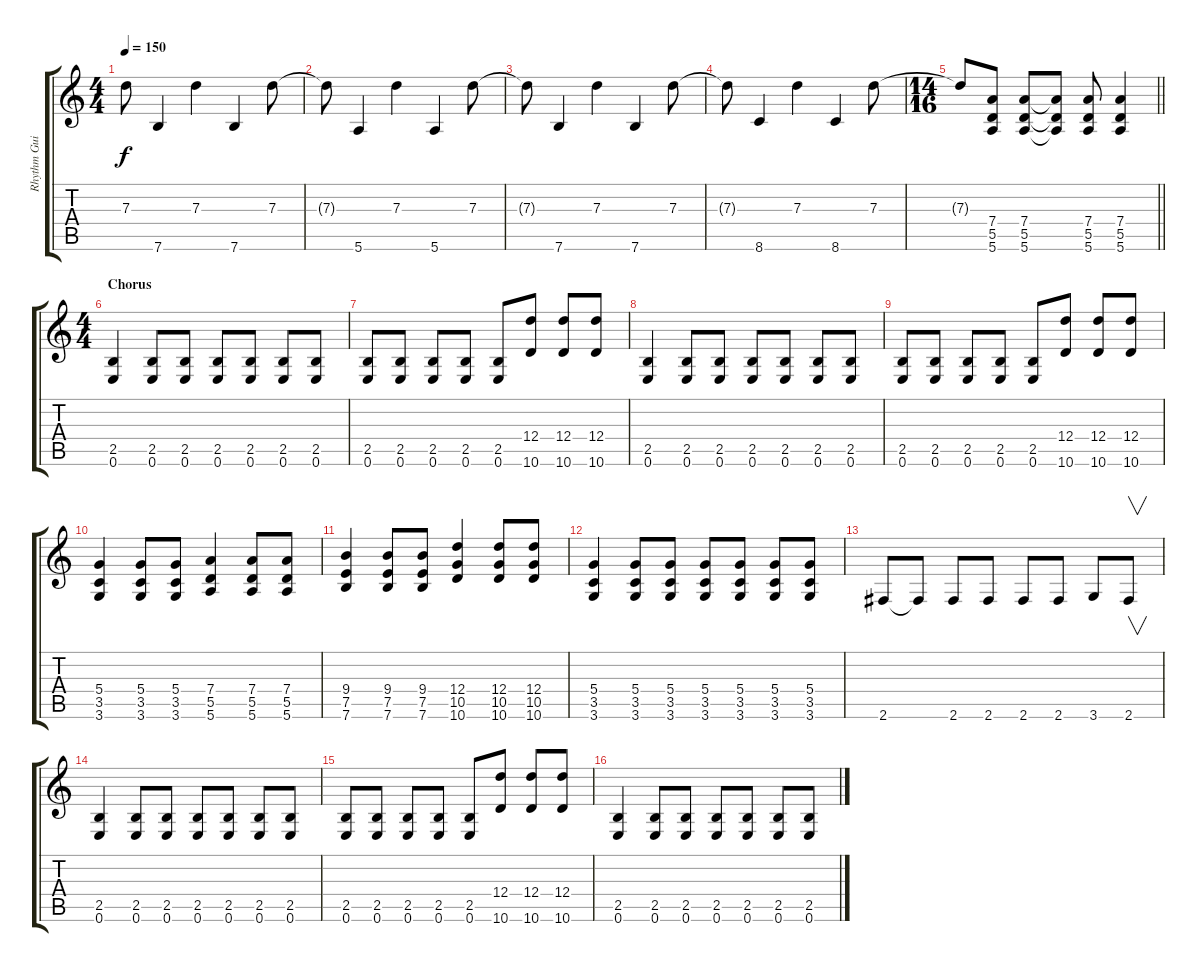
\track ("Rhythm Guitar" "Rhythm Gui") {instrument electricguitarjazz}
\staff {score tabs}
\tuning (E4 B3 G3 D3 A2 E2) {hide}
\ts (4 4)
\tempo 150
\clef g2
\ks c
7.3{t}.8{dy f} 7.6.4 7.3.4 7.6.4 7.3.8 |
7.3{t}.8 5.6.4 7.3.4 5.6.4 7.3.8 |
7.3{t}.8 7.6.4 7.3.4 7.6.4 7.3.8 |
7.3{t}.8 8.6.4 7.3.4 8.6.4 7.3.8 |
\ts (14 16)
\barLineRight lightlight
7.3{t}.8 (7.4 5.5 5.6).8{volume 16 instrument distortionguitar} (7.4 5.5 5.6).8 (7.4{t} 5.5{t} 5.6{t}).8 (7.4 5.5 5.6).8 (7.4 5.5 5.6).4 |
\ts (4 4)
\section ("" "Chorus")
(2.5 0.6).4 (2.5 0.6).8 (2.5 0.6).8 (2.5 0.6).8 (2.5 0.6).8 (2.5 0.6).8 (2.5 0.6).8 |
(2.5 0.6).8 (2.5 0.6).8 (2.5 0.6).8 (2.5 0.6).8 (2.5 0.6).8 (12.4 10.6).8 (12.4 10.6).8 (12.4 10.6).8 |
(2.5 0.6).4 (2.5 0.6).8 (2.5 0.6).8 (2.5 0.6).8 (2.5 0.6).8 (2.5 0.6).8 (2.5 0.6).8 |
(2.5 0.6).8 (2.5 0.6).8 (2.5 0.6).8 (2.5 0.6).8 (2.5 0.6).8 (12.4 10.6).8 (12.4 10.6).8 (12.4 10.6).8 |
(5.4 3.5 3.6).4 (5.4 3.5 3.6).8 (5.4 3.5 3.6).8 (7.4 5.5 5.6).4 (7.4 5.5 5.6).8 (7.4 5.5 5.6).8 |
(9.4 7.5 7.6).4 (9.4 7.5 7.6).8 (9.4 7.5 7.6).8 (12.4 10.5 10.6).4 (12.4 10.5 10.6).8 (12.4 10.5 10.6).8 |
(5.4 3.5 3.6).4 (5.4 3.5 3.6).8 (5.4 3.5 3.6).8 (5.4 3.5 3.6).8 (5.4 3.5 3.6).8 (5.4 3.5 3.6).8 (5.4 3.5 3.6).8 |
2.6.8 2.6{t}.8 2.6.8 2.6.8 2.6.8 2.6.8 3.6.8 2.6.8{v} |
(2.5 0.6).4 (2.5 0.6).8 (2.5 0.6).8 (2.5 0.6).8 (2.5 0.6).8 (2.5 0.6).8 (2.5 0.6).8 |
(2.5 0.6).8 (2.5 0.6).8 (2.5 0.6).8 (2.5 0.6).8 (2.5 0.6).8 (12.4 10.6).8 (12.4 10.6).8 (12.4 10.6).8 |
(2.5 0.6).4 (2.5 0.6).8 (2.5 0.6).8 (2.5 0.6).8 (2.5 0.6).8 (2.5 0.6).8 (2.5 0.6).8
